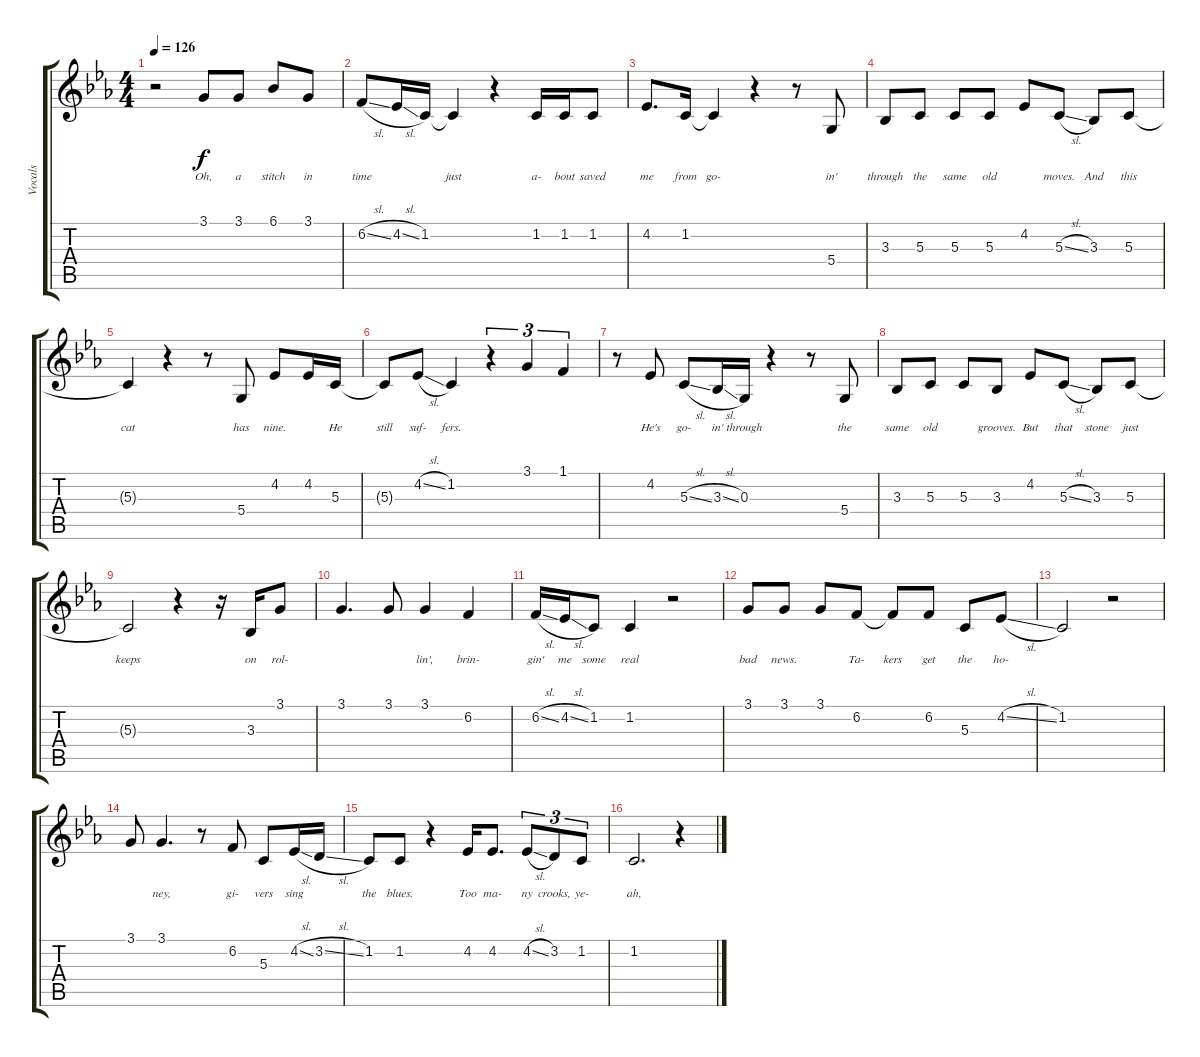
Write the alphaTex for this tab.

\track ("Vocals" "Vocals") {instrument clarinet}
\staff {score tabs}
\tuning (E4 B3 G3 D3 A2 E2) {hide}
\ts (4 4)
\tempo 126
\clef g2
\ks eb
r.2{dy f} 3.1.8{lyrics (0 "Oh,") lyrics (1 "") lyrics (2 "") lyrics (3 "") lyrics (4 "")} 3.1.8{lyrics (0 "a") lyrics (1 "") lyrics (2 "") lyrics (3 "") lyrics (4 "")} 6.1.8{lyrics (0 "stitch") lyrics (1 "") lyrics (2 "") lyrics (3 "") lyrics (4 "")} 3.1.8{lyrics (0 "in") lyrics (1 "") lyrics (2 "") lyrics (3 "") lyrics (4 "")} |
6.2{sl}.8{lyrics (0 "time") lyrics (1 "") lyrics (2 "") lyrics (3 "") lyrics (4 "")} 4.2{sl}.16{lyrics (0 " ") lyrics (1 "") lyrics (2 "") lyrics (3 "") lyrics (4 "")} 1.2.16{lyrics (0 " ") lyrics (1 "") lyrics (2 "") lyrics (3 "") lyrics (4 "")} 1.2{t}.4{lyrics (0 "just") lyrics (1 "") lyrics (2 "") lyrics (3 "") lyrics (4 "")} r.4 1.2.16{lyrics (0 "a-") lyrics (1 "") lyrics (2 "") lyrics (3 "") lyrics (4 "")} 1.2.16{lyrics (0 "bout") lyrics (1 "") lyrics (2 "") lyrics (3 "") lyrics (4 "")} 1.2.8{lyrics (0 "saved") lyrics (1 "") lyrics (2 "") lyrics (3 "") lyrics (4 "")} |
4.2.8{d lyrics (0 "me") lyrics (1 "") lyrics (2 "") lyrics (3 "") lyrics (4 "")} 1.2.16{lyrics (0 "from") lyrics (1 "") lyrics (2 "") lyrics (3 "") lyrics (4 "")} 1.2{t}.4{lyrics (0 "go-") lyrics (1 "") lyrics (2 "") lyrics (3 "") lyrics (4 "")} r.4 r.8 5.4.8{lyrics (0 "in'") lyrics (1 "") lyrics (2 "") lyrics (3 "") lyrics (4 "")} |
3.3.8{lyrics (0 "through") lyrics (1 "") lyrics (2 "") lyrics (3 "") lyrics (4 "")} 5.3.8{lyrics (0 "the") lyrics (1 "") lyrics (2 "") lyrics (3 "") lyrics (4 "")} 5.3.8{lyrics (0 "same") lyrics (1 "") lyrics (2 "") lyrics (3 "") lyrics (4 "")} 5.3.8{lyrics (0 "old") lyrics (1 "") lyrics (2 "") lyrics (3 "") lyrics (4 "")} 4.2.8{lyrics (0 " ") lyrics (1 "") lyrics (2 "") lyrics (3 "") lyrics (4 "")} 5.3{sl}.8{lyrics (0 "moves.") lyrics (1 "") lyrics (2 "") lyrics (3 "") lyrics (4 "")} 3.3.8{lyrics (0 "And") lyrics (1 "") lyrics (2 "") lyrics (3 "") lyrics (4 "")} 5.3.8{lyrics (0 "this") lyrics (1 "") lyrics (2 "") lyrics (3 "") lyrics (4 "")} |
5.3{t}.4{lyrics (0 "cat") lyrics (1 "") lyrics (2 "") lyrics (3 "") lyrics (4 "")} r.4 r.8 5.4.8{lyrics (0 "has") lyrics (1 "") lyrics (2 "") lyrics (3 "") lyrics (4 "")} 4.2.8{lyrics (0 "nine.") lyrics (1 "") lyrics (2 "") lyrics (3 "") lyrics (4 "")} 4.2.16{lyrics (0 " ") lyrics (1 "") lyrics (2 "") lyrics (3 "") lyrics (4 "")} 5.3.16{lyrics (0 "He") lyrics (1 "") lyrics (2 "") lyrics (3 "") lyrics (4 "")} |
5.3{t}.8{lyrics (0 "still") lyrics (1 "") lyrics (2 "") lyrics (3 "") lyrics (4 "")} 4.2{sl}.8{lyrics (0 "suf-") lyrics (1 "") lyrics (2 "") lyrics (3 "") lyrics (4 "")} 1.2.4{lyrics (0 "fers.") lyrics (1 "") lyrics (2 "") lyrics (3 "") lyrics (4 "")} r.4{tu (3 2)} 3.1.4{tu (3 2) lyrics (0 " ") lyrics (1 "") lyrics (2 "") lyrics (3 "") lyrics (4 "")} 1.1.4{tu (3 2) lyrics (0 " ") lyrics (1 "") lyrics (2 "") lyrics (3 "") lyrics (4 "")} |
r.8 4.2.8{lyrics (0 "He's") lyrics (1 "") lyrics (2 "") lyrics (3 "") lyrics (4 "")} 5.3{sl}.8{lyrics (0 "go-") lyrics (1 "") lyrics (2 "") lyrics (3 "") lyrics (4 "")} 3.3{sl}.16{lyrics (0 "in'") lyrics (1 "") lyrics (2 "") lyrics (3 "") lyrics (4 "")} 0.3.16{lyrics (0 "through") lyrics (1 "") lyrics (2 "") lyrics (3 "") lyrics (4 "")} r.4 r.8 5.4.8{lyrics (0 "the") lyrics (1 "") lyrics (2 "") lyrics (3 "") lyrics (4 "")} |
3.3.8{lyrics (0 "same") lyrics (1 "") lyrics (2 "") lyrics (3 "") lyrics (4 "")} 5.3.8{lyrics (0 "old") lyrics (1 "") lyrics (2 "") lyrics (3 "") lyrics (4 "")} 5.3.8{lyrics (0 " ") lyrics (1 "") lyrics (2 "") lyrics (3 "") lyrics (4 "")} 3.3.8{lyrics (0 "grooves.") lyrics (1 "") lyrics (2 "") lyrics (3 "") lyrics (4 "")} 4.2.8{lyrics (0 "But") lyrics (1 "") lyrics (2 "") lyrics (3 "") lyrics (4 "")} 5.3{sl}.8{lyrics (0 "that") lyrics (1 "") lyrics (2 "") lyrics (3 "") lyrics (4 "")} 3.3.8{lyrics (0 "stone") lyrics (1 "") lyrics (2 "") lyrics (3 "") lyrics (4 "")} 5.3.8{lyrics (0 "just") lyrics (1 "") lyrics (2 "") lyrics (3 "") lyrics (4 "")} |
5.3{t}.2{lyrics (0 "keeps") lyrics (1 "") lyrics (2 "") lyrics (3 "") lyrics (4 "")} r.4 r.16 3.3.16{lyrics (0 "on") lyrics (1 "") lyrics (2 "") lyrics (3 "") lyrics (4 "")} 3.1.8{lyrics (0 "rol-") lyrics (1 "") lyrics (2 "") lyrics (3 "") lyrics (4 "")} |
3.1.4{d lyrics (0 " ") lyrics (1 "") lyrics (2 "") lyrics (3 "") lyrics (4 "")} 3.1.8{lyrics (0 " ") lyrics (1 "") lyrics (2 "") lyrics (3 "") lyrics (4 "")} 3.1.4{lyrics (0 "lin',") lyrics (1 "") lyrics (2 "") lyrics (3 "") lyrics (4 "")} 6.2.4{lyrics (0 "brin-") lyrics (1 "") lyrics (2 "") lyrics (3 "") lyrics (4 "")} |
6.2{sl}.16{lyrics (0 "gin'") lyrics (1 "") lyrics (2 "") lyrics (3 "") lyrics (4 "")} 4.2{sl}.16{lyrics (0 "me") lyrics (1 "") lyrics (2 "") lyrics (3 "") lyrics (4 "")} 1.2.8{lyrics (0 "some") lyrics (1 "") lyrics (2 "") lyrics (3 "") lyrics (4 "")} 1.2.4{lyrics (0 "real") lyrics (1 "") lyrics (2 "") lyrics (3 "") lyrics (4 "")} r.2 |
3.1.8{lyrics (0 "bad") lyrics (1 "") lyrics (2 "") lyrics (3 "") lyrics (4 "")} 3.1.8{lyrics (0 "news.") lyrics (1 "") lyrics (2 "") lyrics (3 "") lyrics (4 "")} 3.1.8{lyrics (0 " ") lyrics (1 "") lyrics (2 "") lyrics (3 "") lyrics (4 "")} 6.2.8{lyrics (0 "Ta-") lyrics (1 "") lyrics (2 "") lyrics (3 "") lyrics (4 "")} 6.2{t}.8{lyrics (0 "kers") lyrics (1 "") lyrics (2 "") lyrics (3 "") lyrics (4 "")} 6.2.8{lyrics (0 "get") lyrics (1 "") lyrics (2 "") lyrics (3 "") lyrics (4 "")} 5.3.8{lyrics (0 "the") lyrics (1 "") lyrics (2 "") lyrics (3 "") lyrics (4 "")} 4.2{sl}.8{lyrics (0 "ho-") lyrics (1 "") lyrics (2 "") lyrics (3 "") lyrics (4 "")} |
1.2.2{lyrics (0 " ") lyrics (1 "") lyrics (2 "") lyrics (3 "") lyrics (4 "")} r.2 |
3.1.8{lyrics (0 " ") lyrics (1 "") lyrics (2 "") lyrics (3 "") lyrics (4 "")} 3.1.4{d lyrics (0 "ney,") lyrics (1 "") lyrics (2 "") lyrics (3 "") lyrics (4 "")} r.8 6.2.8{lyrics (0 "gi-") lyrics (1 "") lyrics (2 "") lyrics (3 "") lyrics (4 "")} 5.3.8{lyrics (0 "vers") lyrics (1 "") lyrics (2 "") lyrics (3 "") lyrics (4 "")} 4.2{sl}.16{lyrics (0 "sing") lyrics (1 "") lyrics (2 "") lyrics (3 "") lyrics (4 "")} 3.2{sl}.16{lyrics (0 " ") lyrics (1 "") lyrics (2 "") lyrics (3 "") lyrics (4 "")} |
1.2.8{lyrics (0 "the") lyrics (1 "") lyrics (2 "") lyrics (3 "") lyrics (4 "")} 1.2.8{lyrics (0 "blues.") lyrics (1 "") lyrics (2 "") lyrics (3 "") lyrics (4 "")} r.4 4.2.16{lyrics (0 "Too") lyrics (1 "") lyrics (2 "") lyrics (3 "") lyrics (4 "")} 4.2.8{d lyrics (0 "ma-") lyrics (1 "") lyrics (2 "") lyrics (3 "") lyrics (4 "")} 4.2{sl}.8{tu (3 2) lyrics (0 "ny") lyrics (1 "") lyrics (2 "") lyrics (3 "") lyrics (4 "")} 3.2.8{tu (3 2) lyrics (0 "crooks,") lyrics (1 "") lyrics (2 "") lyrics (3 "") lyrics (4 "")} 1.2.8{tu (3 2) lyrics (0 "ye-") lyrics (1 "") lyrics (2 "") lyrics (3 "") lyrics (4 "")} |
1.2.2{d lyrics (0 "ah,") lyrics (1 "") lyrics (2 "") lyrics (3 "") lyrics (4 "")} r.4
